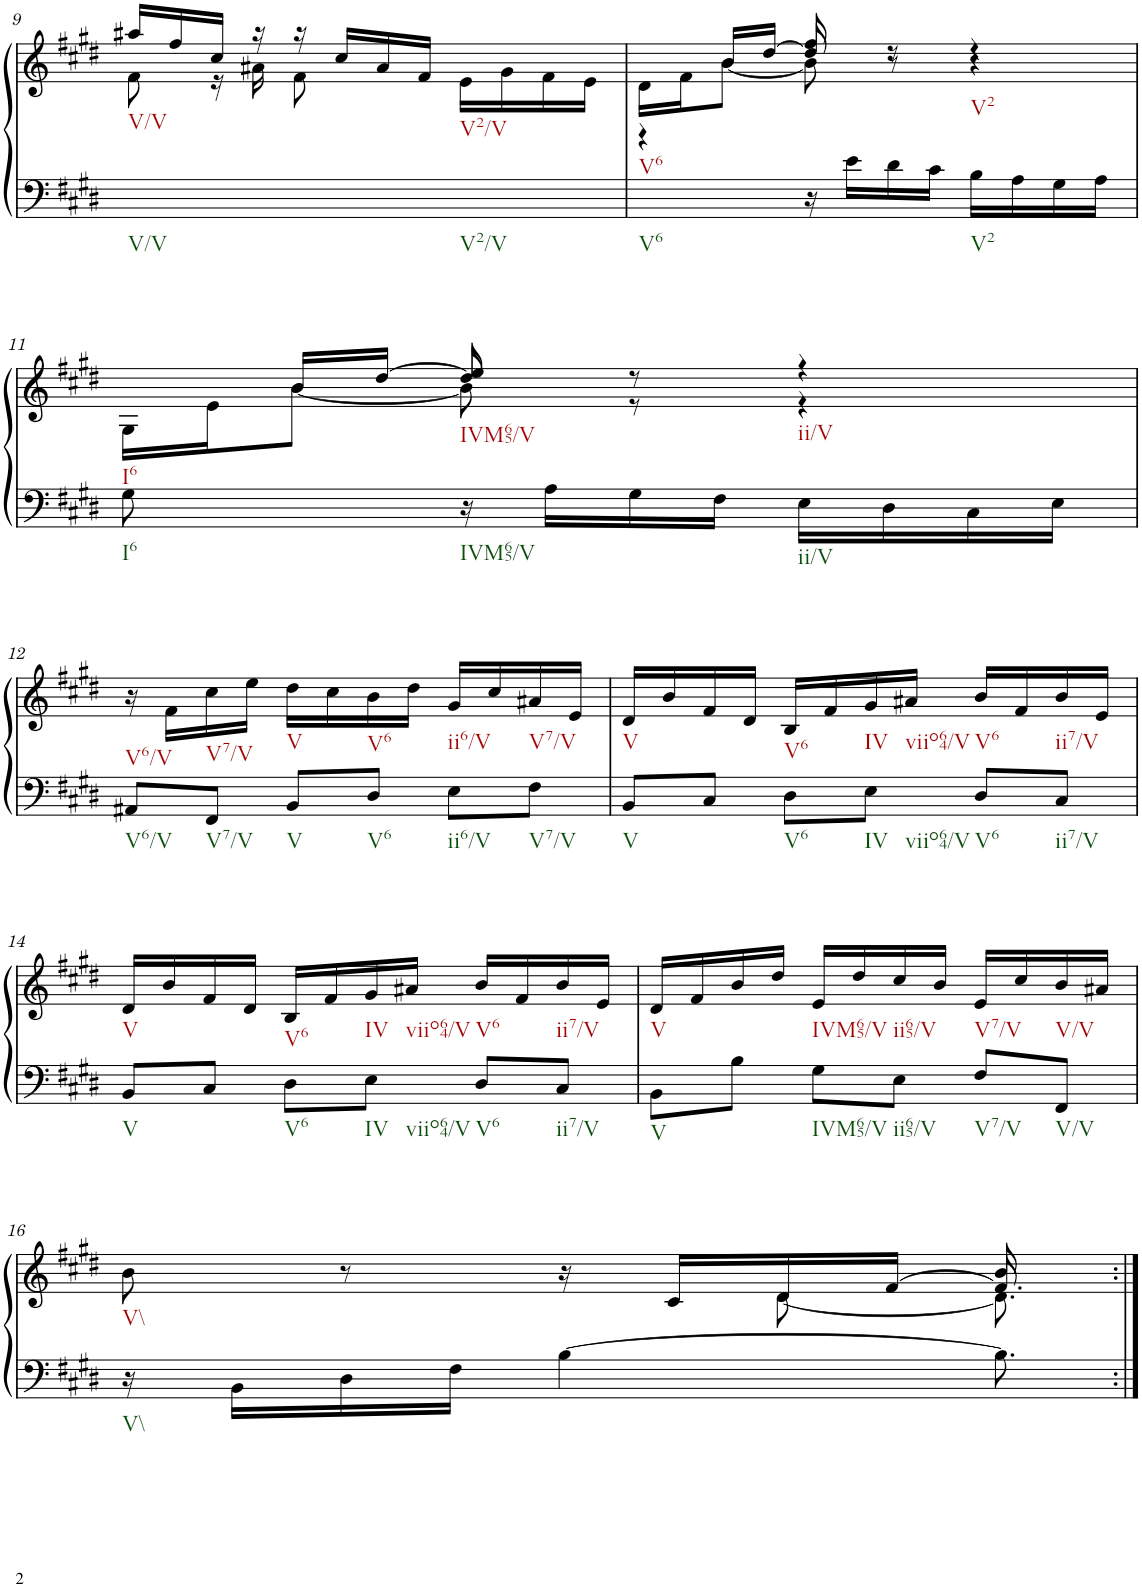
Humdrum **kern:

**kern	**kern
*part1	*part1
*staff2	*staff1
*I"Klavier linke Hand	*
!!LO:PB:g=z
*clefF4	*clefG2
*k[f#c#g#d#]	*k[f#c#g#d#]
*M3/4	*M3/4
=9	=9
*	*^
2.ryy	16aa#X/LL	8f#\
.	16ff#/	.
.	16cc#/JJ	16r
.	16r	16a#X\
.	16r	8f#\
.	16cc#/LL	.
.	16a#/	8ryy
.	16f#/JJ	.
.	4ryy	16e\LL
.	.	16g#\
.	.	16f#\
.	.	16e\JJ
=10	=10	=10
*	*	*^
4ryy	8ryy	16d#\LL	4r
.	.	16f#\J	.
.	16b/LL	[8b\J	.
.	[16dd#/JJ	.	.
16r	8dd#/]	8b\]	8ff#/
16e\LL	.	.	.
16d#\	8r	4.ryy	8r
16c#\JJ	.	.	.
16B\LL	4r	.	4r
16A\	.	.	.
16G#\	.	.	.
16A\JJ	.	.	.
!!LO:LB:g=z	!!	!!
=11	=11	=11	=11
8G#\	8ryy	16G#\LL	4ryy
.	.	16e\J	.
8ryy	16b/LL	[8b\J	.
.	[16dd#/JJ	.	.
16r	8dd#/]	8b\]	8ee/
16A\LL	.	.	.
16G#\	8r	8r	4.ryy
16F#\JJ	.	.	.
16E\LL	4r	4r	.
16D#\	.	.	.
16C#\	.	.	.
16E\JJ	.	.	.
*	*v	*v	*v
!!LO:LB:g=z
=12	=12
8AA#X/L	16r
.	16f#\LL
8FF#/J	16cc#\
.	16ee\JJ
8BB/L	16dd#\LL
.	16cc#\
8D#/J	16b\
.	16dd#\JJ
8E\L	16g#/LL
.	16cc#/
8F#\J	16a#X/
.	16e/JJ
=13	=13
8BB/L	16d#/LL
.	16b/
8C#/J	16f#/
.	16d#/JJ
8D#\L	16B/LL
.	16f#/
8E\J	16g#/
.	16a#X/JJ
8D#/L	16b/LL
.	16f#/
8C#/J	16b/
.	16e/JJ
!!LO:LB:g=z
=14	=14
8BB/L	16d#/LL
.	16b/
8C#/J	16f#/
.	16d#/JJ
8D#\L	16B/LL
.	16f#/
8E\J	16g#/
.	16a#X/JJ
8D#/L	16b/LL
.	16f#/
8C#/J	16b/
.	16e/JJ
=15	=15
8BB\L	16d#/LL
.	16f#/
8B\J	16b/
.	16dd#/JJ
8G#\L	16e/LL
.	16dd#/
8E\J	16cc#/
.	16b/JJ
8F#/L	16e/LL
.	16cc#/
8FF#/J	16b/
.	16a#X/JJ
!!LO:LB:g=z
=16	=16
*	*^
*	*	*^
16r	8b\	4.ryy	2ryy
16BB\LL	.	.	.
16D#\	8r	.	.
16F#\JJ	.	.	.
[4B\	16r	.	.
.	16c#/LL	.	.
.	16d#/	[8d#\	.
.	[16f#/JJ	.	.
8.B\]	8.f#/]	8.d#\]	8b/
.	.	.	16ryy
*	*v	*v	*v
=:|!	=:|!
*-	*-
